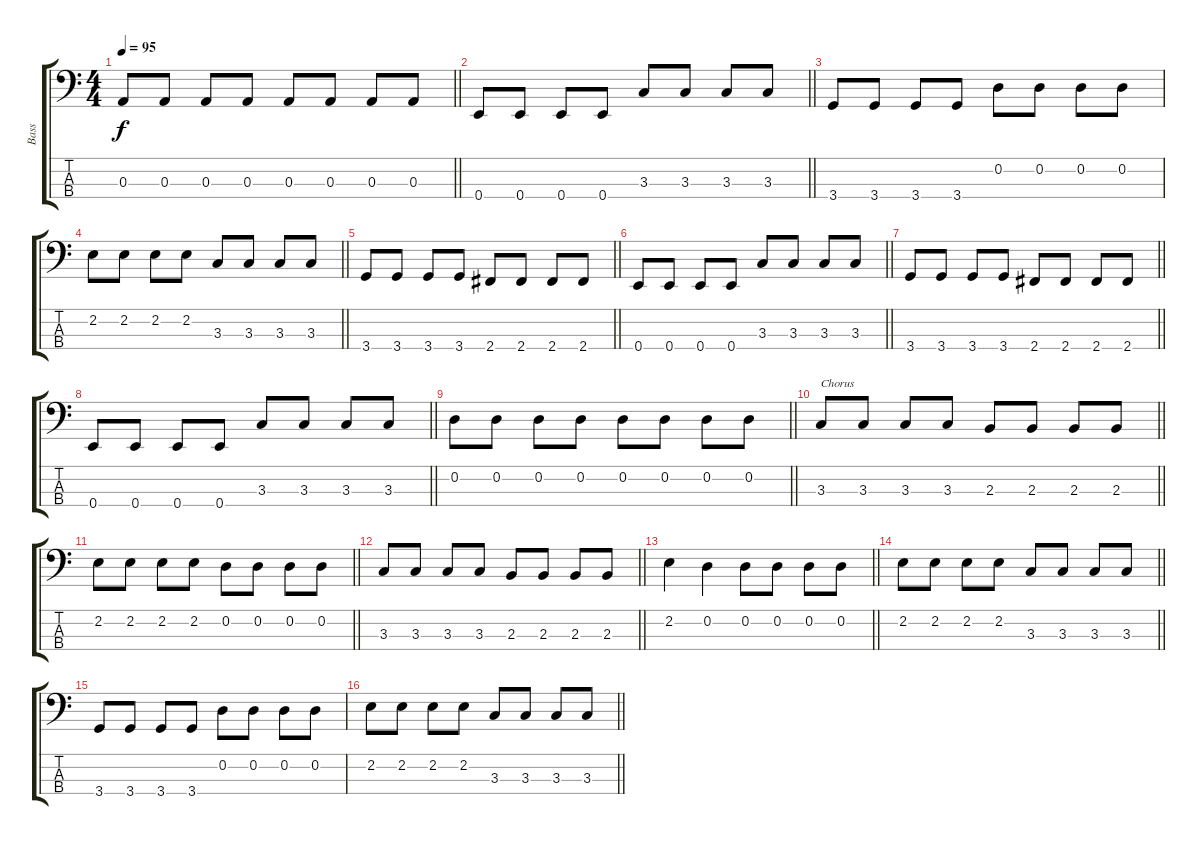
\track ("Bass" "Bass") {instrument electricbassfinger}
\staff {score tabs}
\tuning (G2 D2 A1 E1) {hide}
\ts (4 4)
\tempo 95
\clef f4
\barLineRight lightlight
\ks c
0.3.8{dy f} 0.3.8 0.3.8 0.3.8 0.3.8 0.3.8 0.3.8 0.3.8 |
\barLineRight lightlight
0.4.8 0.4.8 0.4.8 0.4.8 3.3.8 3.3.8 3.3.8 3.3.8 |
3.4.8 3.4.8 3.4.8 3.4.8 0.2.8 0.2.8 0.2.8 0.2.8 |
\barLineRight lightlight
2.2.8 2.2.8 2.2.8 2.2.8 3.3.8 3.3.8 3.3.8 3.3.8 |
\barLineRight lightlight
3.4.8 3.4.8 3.4.8 3.4.8 2.4.8 2.4.8 2.4.8 2.4.8 |
\barLineRight lightlight
0.4.8 0.4.8 0.4.8 0.4.8 3.3.8 3.3.8 3.3.8 3.3.8 |
\barLineRight lightlight
3.4.8 3.4.8 3.4.8 3.4.8 2.4.8 2.4.8 2.4.8 2.4.8 |
\barLineRight lightlight
0.4.8 0.4.8 0.4.8 0.4.8 3.3.8 3.3.8 3.3.8 3.3.8 |
\barLineRight lightlight
0.2.8 0.2.8 0.2.8 0.2.8 0.2.8 0.2.8 0.2.8 0.2.8 |
\barLineRight lightlight
3.3.8{txt "Chorus"} 3.3.8 3.3.8 3.3.8 2.3.8 2.3.8 2.3.8 2.3.8 |
\barLineRight lightlight
2.2.8 2.2.8 2.2.8 2.2.8 0.2.8 0.2.8 0.2.8 0.2.8 |
\barLineRight lightlight
3.3.8 3.3.8 3.3.8 3.3.8 2.3.8 2.3.8 2.3.8 2.3.8 |
\barLineRight lightlight
2.2.4 0.2.4 0.2.8 0.2.8 0.2.8 0.2.8 |
\barLineRight lightlight
2.2.8 2.2.8 2.2.8 2.2.8 3.3.8 3.3.8 3.3.8 3.3.8 |
3.4.8 3.4.8 3.4.8 3.4.8 0.2.8 0.2.8 0.2.8 0.2.8 |
\barLineRight lightlight
2.2.8 2.2.8 2.2.8 2.2.8 3.3.8 3.3.8 3.3.8 3.3.8
